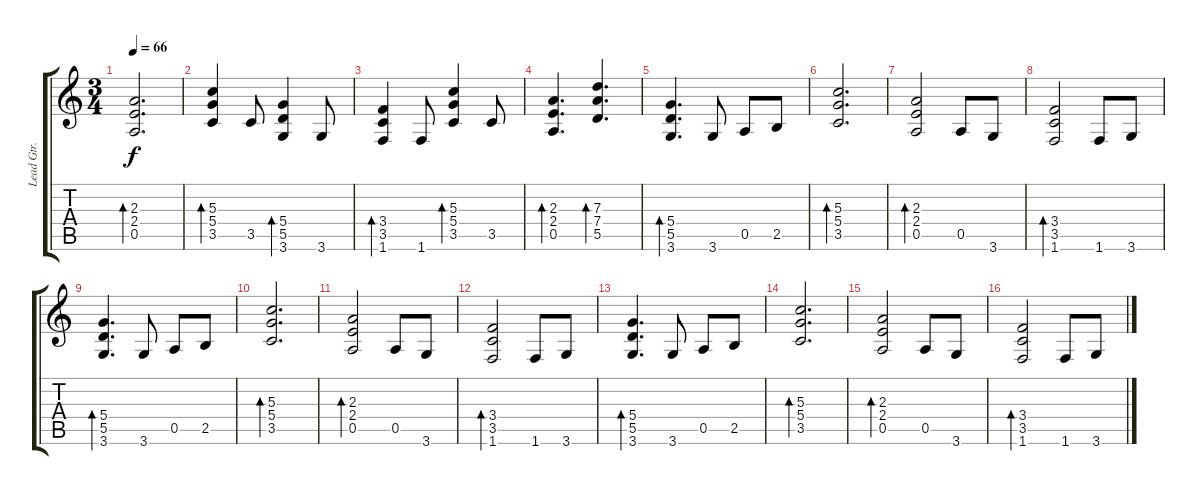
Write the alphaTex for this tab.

\track ("Lead Gtr." "Lead Gtr.") {instrument distortionguitar}
\staff {score tabs}
\tuning (E4 B3 G3 D3 A2 E2) {hide}
\ts (3 4)
\tempo 66
\clef g2
\ks c
(2.3 2.4 0.5).2{d bd 480 dy f} |
(5.3 5.4 3.5).4{bd 120} 3.5.8 (5.4 5.5 3.6).4{bd 120} 3.6.8 |
(3.4 3.5 1.6).4{bd 120} 1.6.8 (5.3 5.4 3.5).4{bd 120} 3.5.8 |
(2.3 2.4 0.5).4{d bd 480} (7.3 7.4 5.5).4{d bd 480} |
(5.4 5.5 3.6).4{d bd 480} 3.6.8 0.5.8 2.5.8 |
(5.3 5.4 3.5).2{d bd 480} |
(2.3 2.4 0.5).2{bd 480} 0.5.8 3.6.8 |
(3.4 3.5 1.6).2{bd 480} 1.6.8 3.6.8 |
(5.4 5.5 3.6).4{d bd 480} 3.6.8 0.5.8 2.5.8 |
(5.3 5.4 3.5).2{d bd 480} |
(2.3 2.4 0.5).2{bd 480} 0.5.8 3.6.8 |
(3.4 3.5 1.6).2{bd 480} 1.6.8 3.6.8 |
(5.4 5.5 3.6).4{d bd 480} 3.6.8 0.5.8 2.5.8 |
(5.3 5.4 3.5).2{d bd 480} |
(2.3 2.4 0.5).2{bd 480} 0.5.8 3.6.8 |
(3.4 3.5 1.6).2{bd 480} 1.6.8 3.6.8
